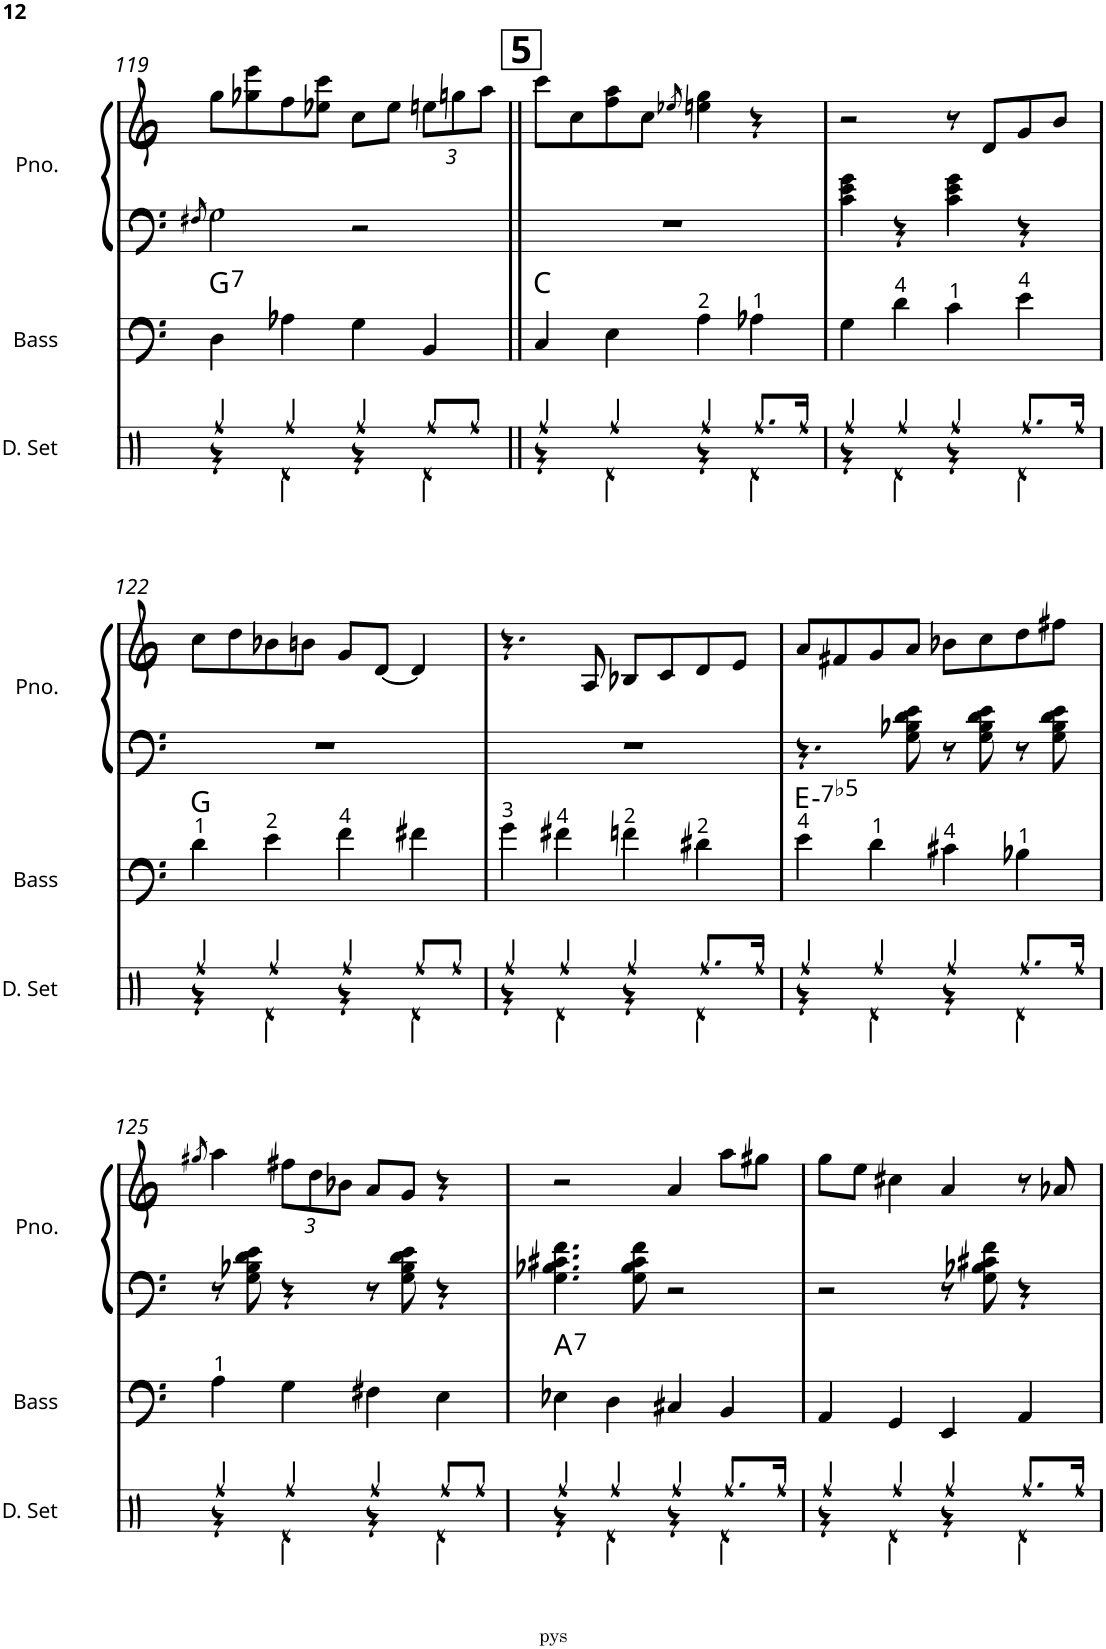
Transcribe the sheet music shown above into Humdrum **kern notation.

**kern	**kern	**harte	**kern	**kern
*part3	*part2	*part2	*part1	*part1
*staff4	*staff3	*	*staff2	*staff1
*I"Drumset	*I"Acoustic Bass	*	*I"Piano	*
*I'D. Set	*I'Bass	*	*I'Pno.	*
!!LO:PB:g=z
*clefX	*clefF4	*	*clefF4	*clefG2
*	*Trd7c12	*	*	*
*k[]	*k[]	*	*k[]	*k[]
*M4/4	*M4/4	*	*M4/4	*M4/4
=119	=119	=119	=119	=119
.	.	.	8qF#X/	.
*^	*	*	*	*
!	!	!	!LO:H:kt=7	!	!
4Rff/	4r	4D\	G:7	2G\	8gg\L
.	.	.	.	.	8gg-X\ 8eee\
4Rff/	4Rd\	4A-X\	.	.	8ff\
.	.	.	.	.	8ee-X\ 8ccc\J
4Rff/	4r	4G\	.	2r	8cc\L
.	.	.	.	.	8ee-\J
*	*	*	*	*	*Xbrackettup
8Rff/L	4Rd\	4BB/	.	.	12een\L
.	.	.	.	.	12ggn\
8Rff/J	.	.	.	.	.
.	.	.	.	.	12aa\J
!!LO:REH:place=s1:a:B:cj:fs=18:t=5
=120||	=120||	=120||	=120||	=120||	=120||
4Rff/	4r	4C/	C:maj	1r	8ccc\L
.	.	.	.	.	8cc\
4Rff/	4Rd\	4E\	.	.	8ff\ 8aa\
.	.	.	.	.	8cc\J
.	.	.	.	.	8qee-X/
4Rff/	4r	4A\	.	.	4een\ 4gg\
8.Rff/L	4Rd\	4A-X\	.	.	4r
16Rff/Jk	.	.	.	.	.
=121	=121	=121	=121	=121	=121
4Rff/	4r	4G\	.	4c\ 4e\ 4g\	2r
4Rff/	4Rd\	4d\	.	4r	.
4Rff/	4r	4c\	.	4c\ 4e\ 4g\	8r
.	.	.	.	.	8d/L
8.Rff/L	4Rd\	4e\	.	4r	8g/
.	.	.	.	.	8b/J
16Rff/Jk	.	.	.	.	.
!!LO:LB:g=z
=122	=122	=122	=122	=122	=122
4Rff/	4r	4d\	G:maj	1r	8cc\L
.	.	.	.	.	8dd\
4Rff/	4Rd\	4e\	.	.	8b-X\
.	.	.	.	.	8bn\J
4Rff/	4r	4f\	.	.	8g/L
.	.	.	.	.	[8d/J
8Rff/L	4Rd\	4f#X\	.	.	4d/]
8Rff/J	.	.	.	.	.
=123	=123	=123	=123	=123	=123
4Rff/	4r	4g\	.	1r	4.r
4Rff/	4Rd\	4f#X\	.	.	.
.	.	.	.	.	8A/
4Rff/	4r	4fn\	.	.	8B-X/L
.	.	.	.	.	8c/
8.Rff/L	4Rd\	4d#X\	.	.	8d/
.	.	.	.	.	8e/J
16Rff/Jk	.	.	.	.	.
=124	=124	=124	=124	=124	=124
!	!	!	!LO:H:kt=-7b5	!	!
4Rff/	4r	4e\	E:hdim7	4.r	8a/L
.	.	.	.	.	8f#X/
4Rff/	4Rd\	4d\	.	.	8g/
.	.	.	.	8G\ 8B-X\ 8d\ 8e\	8a/J
4Rff/	4r	4c#X\	.	8r	8b-X\L
.	.	.	.	8G\ 8B-\ 8d\ 8e\	8cc\
8.Rff/L	4Rd\	4B-X\	.	8r	8dd\
.	.	.	.	8G\ 8B-\ 8d\ 8e\	8ff#X\J
16Rff/Jk	.	.	.	.	.
!!LO:LB:g=z
=125	=125	=125	=125	=125	=125
.	.	.	.	.	8qgg#X/
4Rff/	4r	4A\	.	8r	4aa\
.	.	.	.	8G\ 8B-X\ 8d\ 8e\	.
4Rff/	4Rd\	4G\	.	4r	12ff#X\L
.	.	.	.	.	12dd\
.	.	.	.	.	12b-X\J
4Rff/	4r	4F#X\	.	8r	8a/L
.	.	.	.	8G\ 8B-\ 8d\ 8e\	8g/J
8Rff/L	4Rd\	4E\	.	4r	4r
8Rff/J	.	.	.	.	.
=126	=126	=126	=126	=126	=126
!	!	!	!LO:H:kt=7	!	!
4Rff/	4r	4E-X\	A:7	4.G\ 4.B-X\ 4.c#X\ 4.f\	2r
4Rff/	4Rd\	4D\	.	.	.
.	.	.	.	8G\ 8B-\ 8c#\ 8f\	.
4Rff/	4r	4C#X/	.	2r	4a/
8.Rff/L	4Rd\	4BB/	.	.	8aa\L
.	.	.	.	.	8gg#X\J
16Rff/Jk	.	.	.	.	.
=127	=127	=127	=127	=127	=127
4Rff/	4r	4AA/	.	2r	8gg\L
.	.	.	.	.	8ee\J
4Rff/	4Rd\	4GG/	.	.	4cc#X\
4Rff/	4r	4EE/	.	8r	4a/
.	.	.	.	8G\ 8B-X\ 8c#X\ 8f\	.
8.Rff/L	4Rd\	4AA/	.	4r	8r
.	.	.	.	.	8a-X/
16Rff/Jk	.	.	.	.	.
*v	*v	*	*	*	*
=	=	=	=	=
*-	*-	*-	*-	*-
